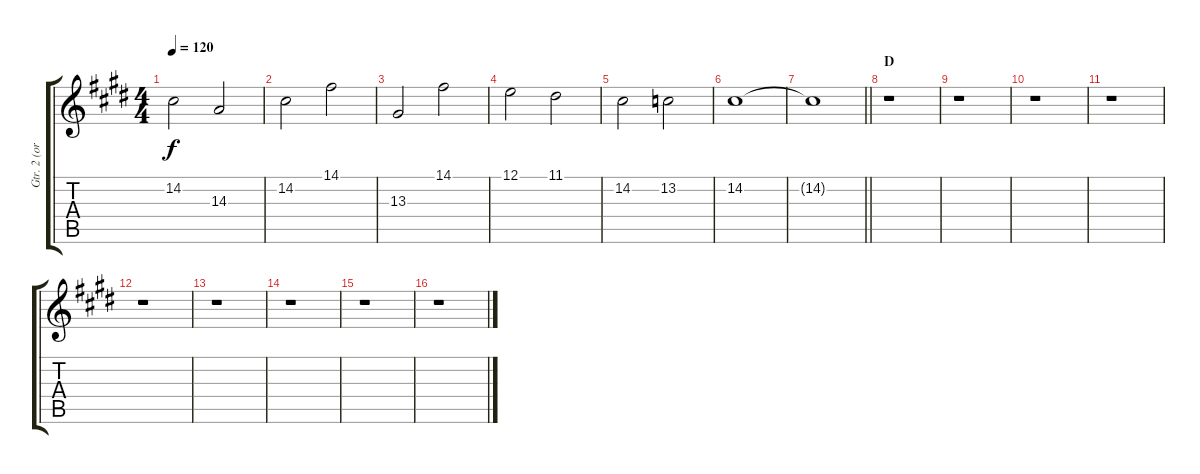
\track ("Gtr. 2 (organ)" "Gtr. 2 (or") {instrument churchorgan}
\staff {score tabs}
\tuning (E4 B3 G3 D3 A2 E2) {hide}
\ts (4 4)
\tempo 120
\clef g2
\ks e
14.2.2{dy f} 14.3.2 |
14.2.2 14.1.2 |
13.3.2 14.1.2 |
12.1.2 11.1.2 |
14.2.2 13.2.2 |
14.2.1 |
\barLineRight lightlight
14.2{t}.1 |
\section ("" "D")
r.1 |
r.1 |
r.1 |
r.1 |
r.1 |
r.1 |
r.1 |
r.1 |
r.1
